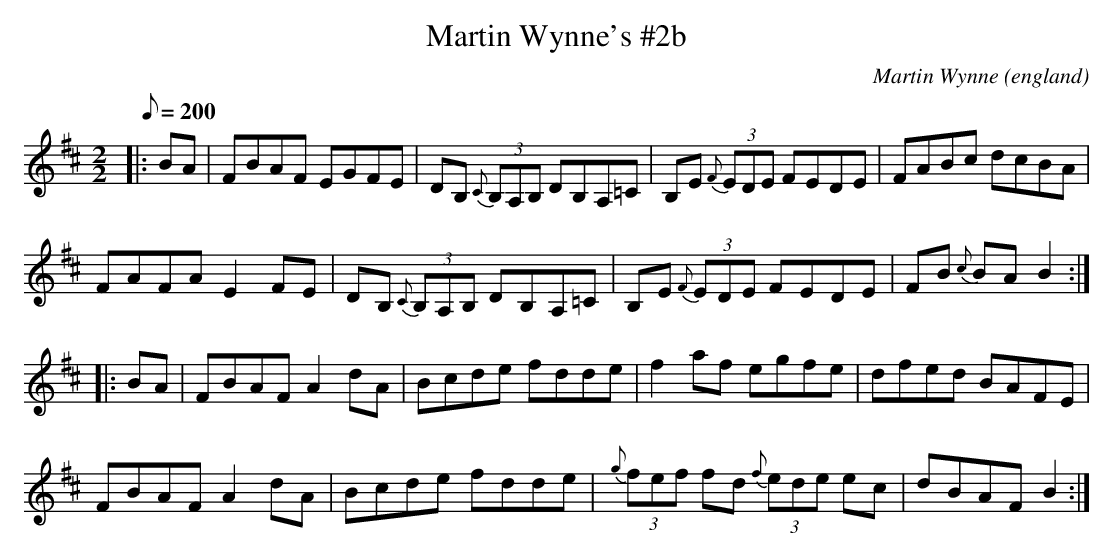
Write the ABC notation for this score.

X:1
T:Martin Wynne's #2b
O:england
M:2/2
L:1/8
Q:200
C:Martin Wynne
K:BMin
|:BA|FBAF EGFE|DB, {C}(3B,A,B, DB,A,=C|B,E {F}(3EDE FEDE|FABc dcBA|
FAFA E2 FE|DB, {C}(3B,A,B, DB,A,=C|B,E {F}(3EDE FEDE|FB {c}BA B2:|
|:BA|FBAF A2 dA|Bcde fdde|f2 af egfe|dfed BAFE|
FBAF A2 dA|Bcde fdde|{g}(3fef fd {f}(3ede ec|dBAF B2:|
